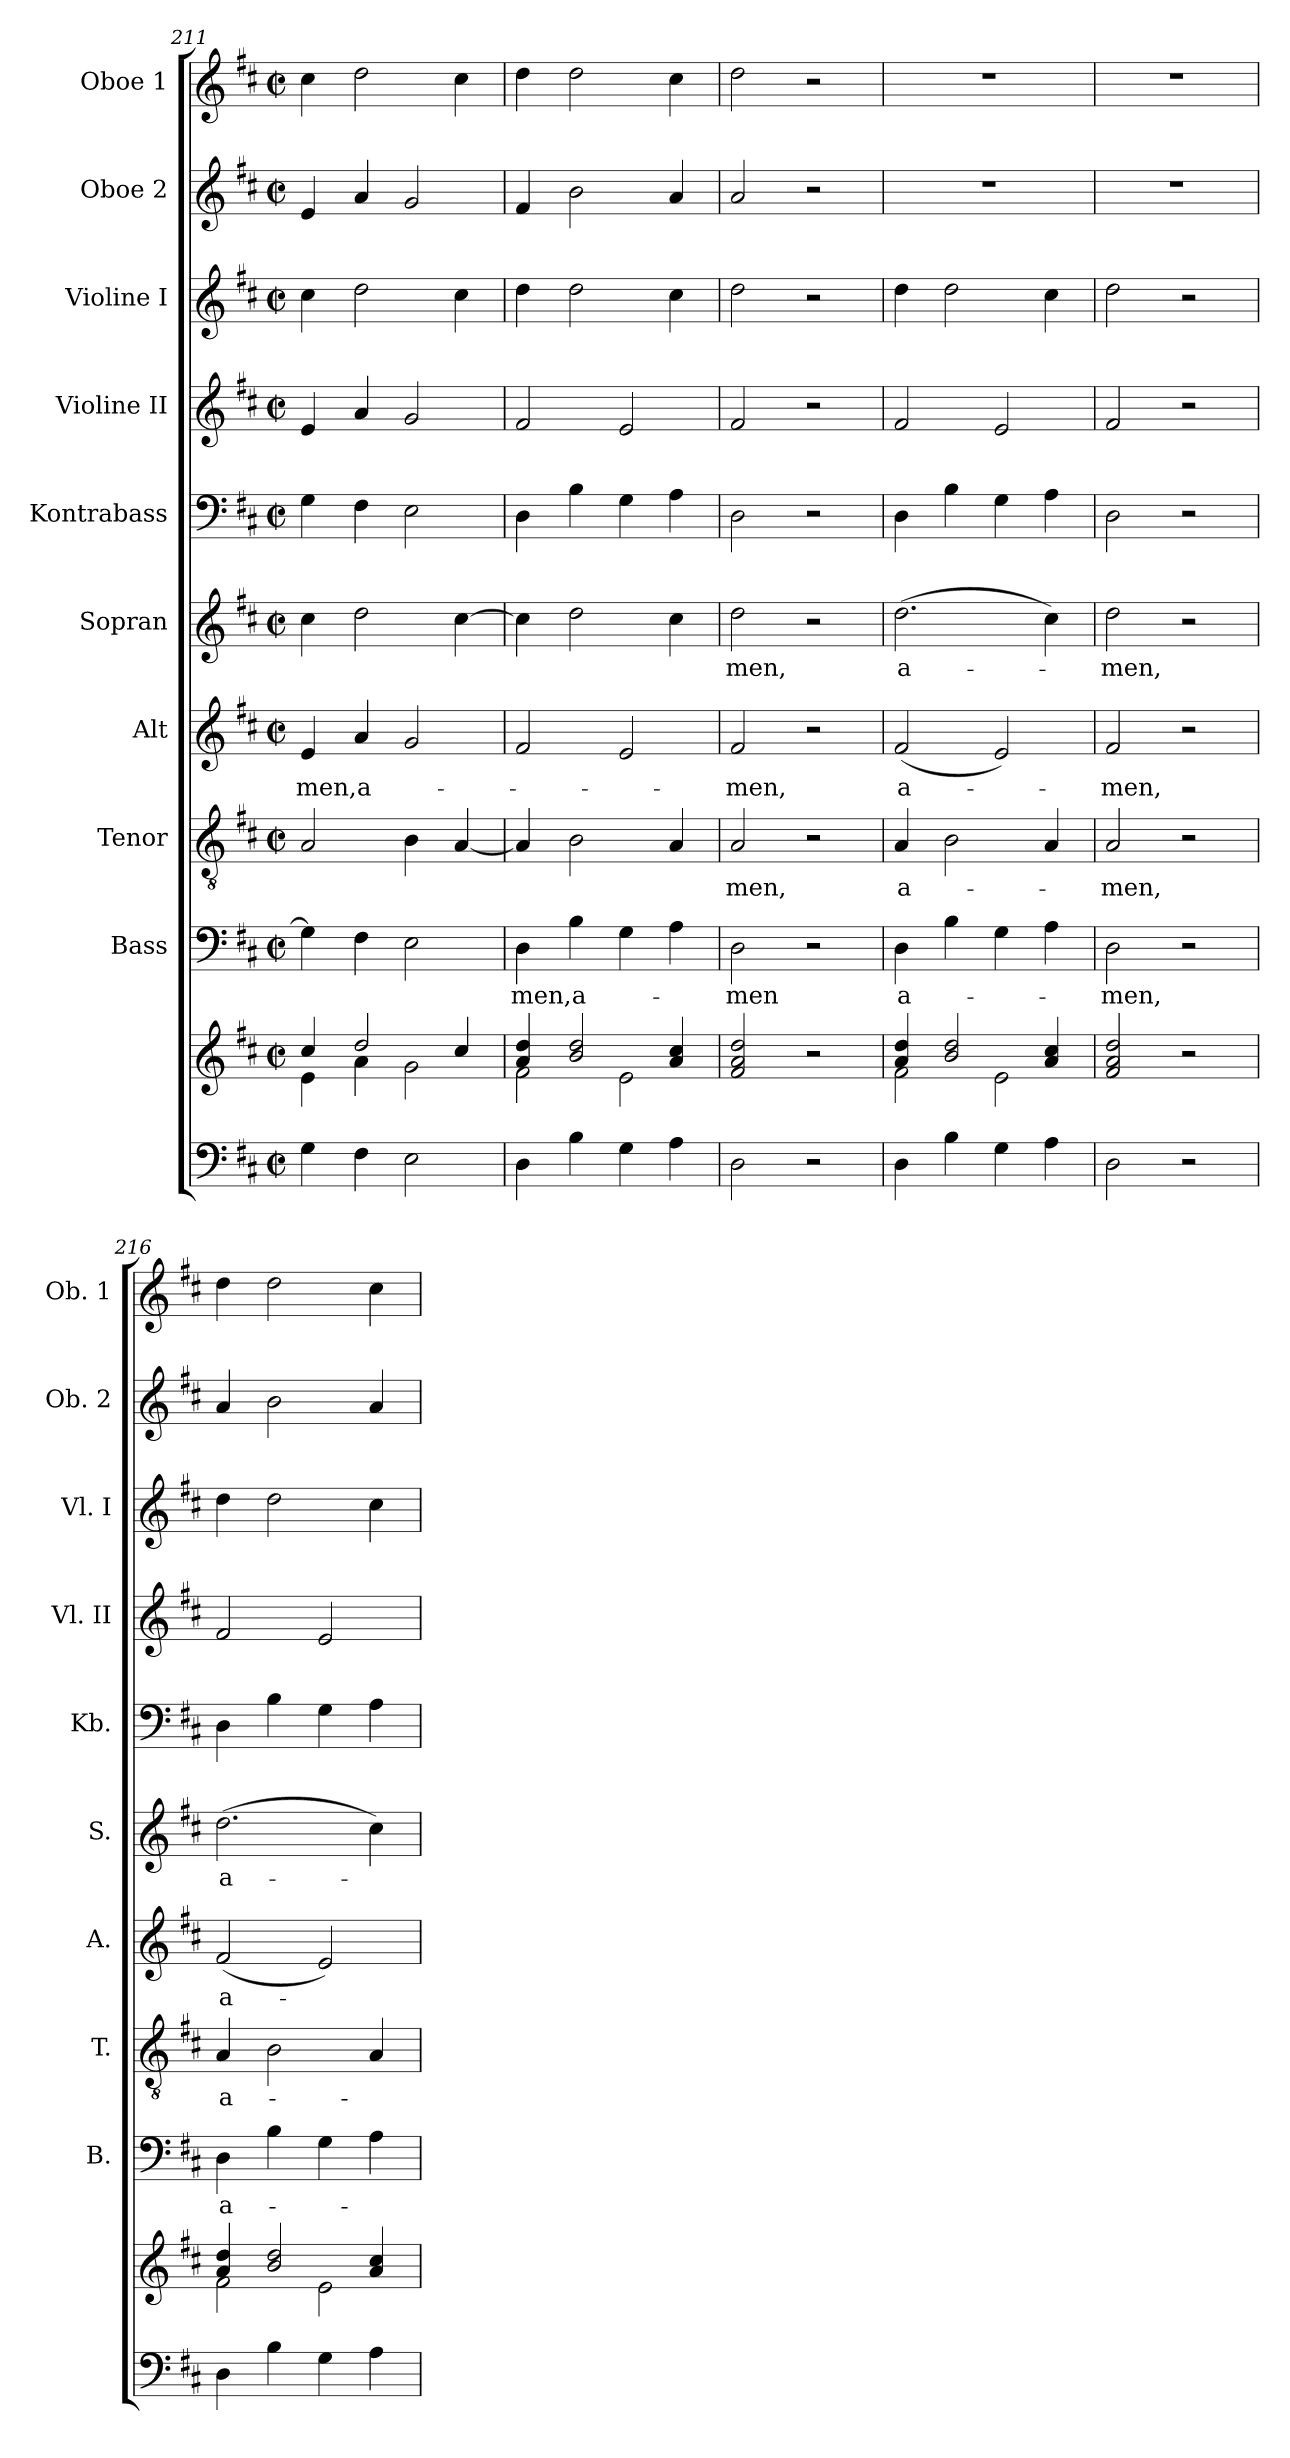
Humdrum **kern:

**kern	**kern	**kern	**text	**kern	**text	**kern	**text	**kern	**text	**kern	**kern	**kern	**kern	**kern
*part10	*part10	*part9	*part9	*part8	*part8	*part7	*part7	*part6	*part6	*part5	*part4	*part3	*part2	*part1
*staff11	*staff10	*staff9	*staff9	*staff8	*staff8	*staff7	*staff7	*staff6	*staff6	*staff5	*staff4	*staff3	*staff2	*staff1
*	*	*I"Bass	*	*I"Tenor	*	*I"Alt	*	*I"Sopran	*	*I"Kontrabass	*I"Violine II	*I"Violine I	*I"Oboe 2	*I"Oboe 1
*	*	*I'B.	*	*I'T.	*	*I'A.	*	*I'S.	*	*I'Kb.	*I'Vl. II	*I'Vl. I	*I'Ob. 2	*I'Ob. 1
*clefF4	*clefG2	*clefF4	*	*clefGv2	*	*clefG2	*	*clefG2	*	*clefF4	*clefG2	*clefG2	*clefG2	*clefG2
*	*	*	*	*	*	*	*	*	*	*ITrd7c12	*	*	*	*
*k[f#c#]	*k[f#c#]	*k[f#c#]	*	*k[f#c#]	*	*k[f#c#]	*	*k[f#c#]	*	*k[f#c#]	*k[f#c#]	*k[f#c#]	*k[f#c#]	*k[f#c#]
*D:	*D:	*D:	*	*D:	*	*D:	*	*D:	*	*D:	*D:	*D:	*D:	*D:
*M2/2	*M2/2	*M2/2	*	*M2/2	*	*M2/2	*	*M2/2	*	*M2/2	*M2/2	*M2/2	*M2/2	*M2/2
*met(c|)	*met(c|)	*met(c|)	*	*met(c|)	*	*met(c|)	*	*met(c|)	*	*met(c|)	*met(c|)	*met(c|)	*met(c|)	*met(c|)
=211	=211	=211	=211	=211	=211	=211	=211	=211	=211	=211	=211	=211	=211	=211
*	*^	*	*	*	*	*	*	*	*	*	*	*	*	*
!	!	!	!	!	!	!	!	!LO:LY:b	!	!	!	!	!	!	!
4G\	4cc#/	4e\	4G\]	.	2A/	.	4e/	-men,	4cc#\	.	4GG\	4e/	4cc#\	4e/	4cc#\
!	!	!	!	!	!	!	!	!LO:LY:b	!	!	!	!	!	!	!
4F#\	2dd/	4a\	4F#\	.	.	.	4a/	a-	2dd\	.	4FF#\	4a/	2dd\	4a/	2dd\
2E\	.	2g\	2E\	.	4B\	.	2g/	.	.	.	2EE\	2g/	.	2g/	.
.	4cc#/	.	.	.	[4A/	.	.	.	[4cc#\	.	.	.	4cc#\	.	4cc#\
=212	=212	=212	=212	=212	=212	=212	=212	=212	=212	=212	=212	=212	=212	=212	=212
!	!	!	!	!LO:LY:b	!	!	!	!	!	!	!	!	!	!	!
4D\	4a/ 4dd/	2f#\	4D\	-men,	4A/]	.	2f#/	.	4cc#\]	.	4DD\	2f#/	4dd\	4f#/	4dd\
!	!	!	!	!LO:LY:b	!	!	!	!	!	!	!	!	!	!	!
4B\	2b/ 2dd/	.	4B\	a-	2B\	.	.	.	2dd\	.	4BB\	.	2dd\	2b\	2dd\
4G\	.	2e\	4G\	.	.	.	2e/	.	.	.	4GG\	2e/	.	.	.
4A\	4a/ 4cc#/	.	4A\	.	4A/	.	.	.	4cc#\	.	4AA\	.	4cc#\	4a/	4cc#\
*	*v	*v	*	*	*	*	*	*	*	*	*	*	*	*	*
!!LO:PB:g=z
=213	=213	=213	=213	=213	=213	=213	=213	=213	=213	=213	=213	=213	=213	=213
!	!	!	!LO:LY:b	!	!LO:LY:b	!	!LO:LY:b	!	!LO:LY:b	!	!	!	!	!
2D\	2f#/ 2a/ 2dd/	2D\	-men	2A/	-men,	2f#/	-men,	2dd\	-men,	2DD\	2f#/	2dd\	2a/	2dd\
2r	2r	2r	.	2r	.	2r	.	2r	.	2r	2r	2r	2r	2r
=214	=214	=214	=214	=214	=214	=214	=214	=214	=214	=214	=214	=214	=214	=214
*	*^	*	*	*	*	*	*	*	*	*	*	*	*	*
!	!	!	!	!LO:LY:b	!	!LO:LY:b	!	!LO:LY:b	!	!LO:LY:b	!	!	!	!	!
4D\	4a/ 4dd/	2f#\	4D\	a-	4A/	a-	(<2f#/	a-	(>2.dd\	a-	4DD\	2f#/	4dd\	1r	1r
4B\	2b/ 2dd/	.	4B\	.	2B\	.	.	.	.	.	4BB\	.	2dd\	.	.
4G\	.	2e\	4G\	.	.	.	2e/)	.	.	.	4GG\	2e/	.	.	.
4A\	4a/ 4cc#/	.	4A\	.	4A/	.	.	.	4cc#\)	.	4AA\	.	4cc#\	.	.
*	*v	*v	*	*	*	*	*	*	*	*	*	*	*	*	*
=215	=215	=215	=215	=215	=215	=215	=215	=215	=215	=215	=215	=215	=215	=215
!	!	!	!LO:LY:b	!	!LO:LY:b	!	!LO:LY:b	!	!LO:LY:b	!	!	!	!	!
2D\	2f#/ 2a/ 2dd/	2D\	-men,	2A/	-men,	2f#/	-men,	2dd\	-men,	2DD\	2f#/	2dd\	1r	1r
2r	2r	2r	.	2r	.	2r	.	2r	.	2r	2r	2r	.	.
=216	=216	=216	=216	=216	=216	=216	=216	=216	=216	=216	=216	=216	=216	=216
*	*^	*	*	*	*	*	*	*	*	*	*	*	*	*
!	!	!	!	!LO:LY:b	!	!LO:LY:b	!	!LO:LY:b	!	!LO:LY:b	!	!	!	!	!
4D\	4a/ 4dd/	2f#\	4D\	a-	4A/	a-	(<2f#/	a-	(>2.dd\	a-	4DD\	2f#/	4dd\	4a/	4dd\
4B\	2b/ 2dd/	.	4B\	.	2B\	.	.	.	.	.	4BB\	.	2dd\	2b\	2dd\
4G\	.	2e\	4G\	.	.	.	2e/)	.	.	.	4GG\	2e/	.	.	.
4A\	4a/ 4cc#/	.	4A\	.	4A/	.	.	.	4cc#\)	.	4AA\	.	4cc#\	4a/	4cc#\
*	*v	*v	*	*	*	*	*	*	*	*	*	*	*	*	*
=	=	=	=	=	=	=	=	=	=	=	=	=	=	=
*-	*-	*-	*-	*-	*-	*-	*-	*-	*-	*-	*-	*-	*-	*-
